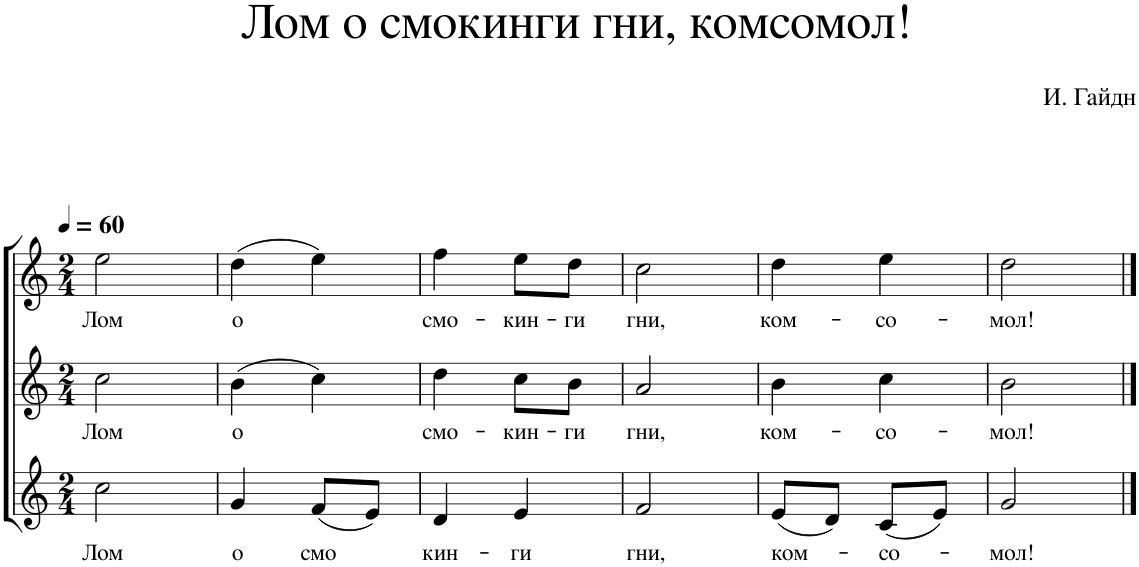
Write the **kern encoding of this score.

**kern	**text	**kern	**text	**kern	**text
*part3	*part3	*part2	*part2	*part1	*part1
*staff3	*staff3	*staff2	*staff2	*staff1	*staff1
*I"Голос	*	*I"Голос	*	*I"Голос	*
*clefG2	*	*clefG2	*	*clefG2	*
*Trd12c21	*	*Trd5c9	*	*Trd1c2	*
*k[]	*	*k[]	*	*k[]	*
*M2/4	*	*M2/4	*	*M2/4	*
*MM60	*	*MM60	*	*MM60	*
=1	=1	=1	=1	=1	=1
!	!LO:LY:b	!	!LO:LY:b	!	!LO:LY:b
2cc\	Лом	2cc\	Лом	2ee\	Лом
=2	=2	=2	=2	=2	=2
!	!LO:LY:b	!	!LO:LY:b	!	!LO:LY:b
4g/	о	(4b\	о	(4dd\	о
!	!LO:LY:b	!	!	!	!
(8f/L	смо	4cc\)	.	4ee\)	.
8e/J)	.	.	.	.	.
=3	=3	=3	=3	=3	=3
!	!LO:LY:b	!	!LO:LY:b	!	!LO:LY:b
4d/	кин-	4dd\	смо-	4ff\	смо-
!	!LO:LY:b	!	!LO:LY:b	!	!LO:LY:b
4e/	-ги	8cc\L	-кин-	8ee\L	-кин-
!	!	!	!LO:LY:b	!	!LO:LY:b
.	.	8b\J	-ги	8dd\J	-ги
=4	=4	=4	=4	=4	=4
!	!LO:LY:b	!	!LO:LY:b	!	!LO:LY:b
2f/	гни,	2a/	гни,	2cc\	гни,
=5	=5	=5	=5	=5	=5
!	!LO:LY:b	!	!LO:LY:b	!	!LO:LY:b
(8e/L	ком-	4b\	ком-	4dd\	ком-
8d/J)	.	.	.	.	.
!	!LO:LY:b	!	!LO:LY:b	!	!LO:LY:b
(8c/L	-со-	4cc\	-со-	4ee\	-со-
8e/J)	.	.	.	.	.
=6	=6	=6	=6	=6	=6
!	!LO:LY:b	!	!LO:LY:b	!	!LO:LY:b
2g/	-мол!	2b\	-мол!	2dd\	-мол!
==	==	==	==	==	==
*-	*-	*-	*-	*-	*-
